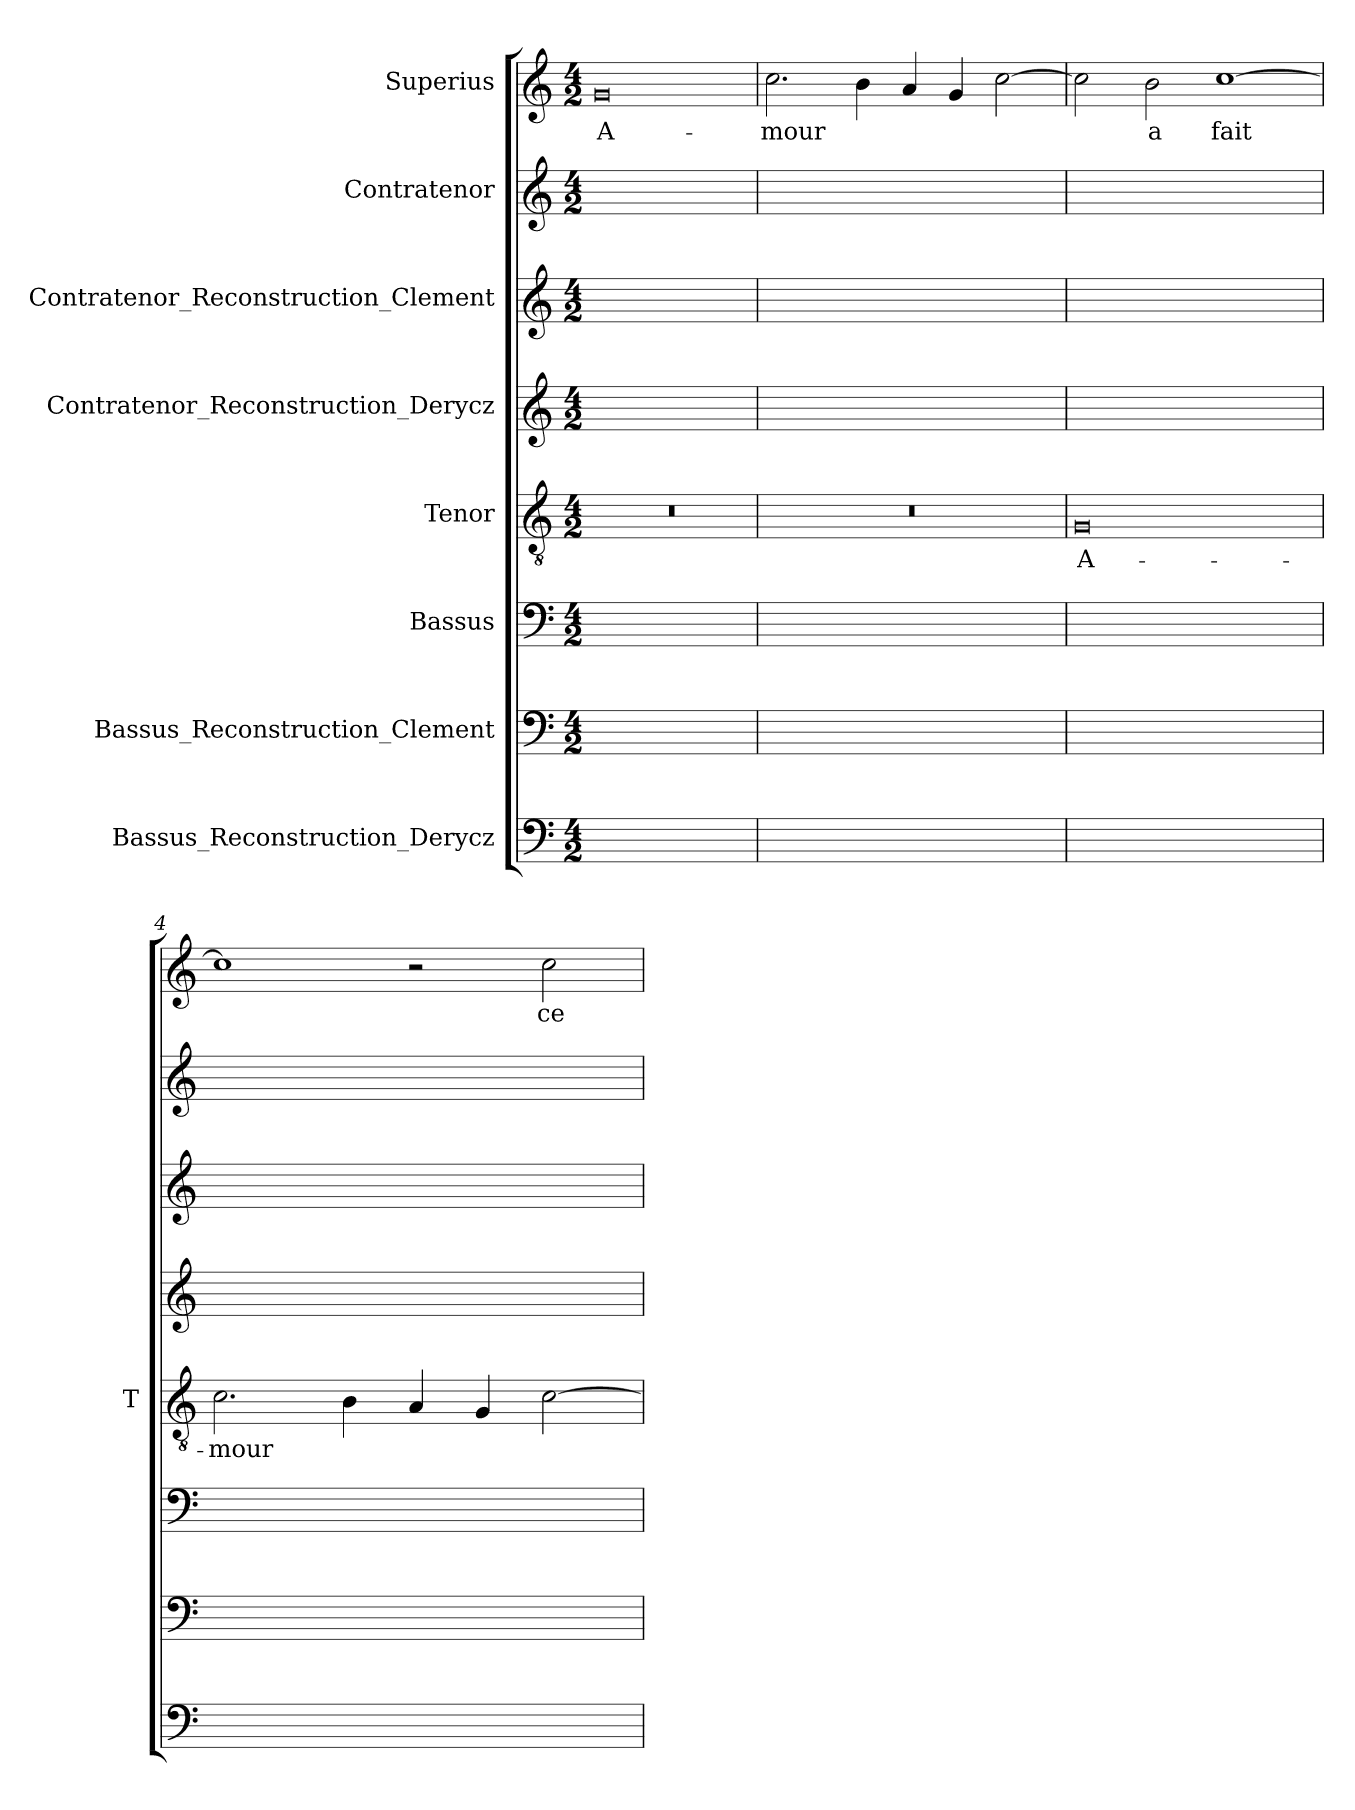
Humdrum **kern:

**kern	**kern	**kern	**kern	**text	**kern	**kern	**kern	**kern	**text
*part8	*part7	*part6	*part5	*part5	*part4	*part3	*part2	*part1	*part1
*staff8	*staff7	*staff6	*staff5	*staff5	*staff4	*staff3	*staff2	*staff1	*staff1
*I"Bassus_Reconstruction_Derycz	*I"Bassus_Reconstruction_Clement	*I"Bassus	*I"Tenor	*	*I"Contratenor_Reconstruction_Derycz	*I"Contratenor_Reconstruction_Clement	*I"Contratenor	*I"Superius	*
*	*	*	*I'T	*	*	*	*	*	*
*clefF4	*clefF4	*clefF4	*clefGv2	*	*clefG2	*clefG2	*clefG2	*clefG2	*
*k[]	*k[]	*k[]	*k[]	*	*k[]	*k[]	*k[]	*k[]	*
*M4/2	*M4/2	*M4/2	*M4/2	*	*M4/2	*M4/2	*M4/2	*M4/2	*
=1	=1	=1	=1	=1	=1	=1	=1	=1	=1
0ryy	0ryy	0ryy	0r	.	0ryy	0ryy	0ryy	0g	A-
=2	=2	=2	=2	=2	=2	=2	=2	=2	=2
0ryy	0ryy	0ryy	0r	.	0ryy	0ryy	0ryy	2.cc	-mour
.	.	.	.	.	.	.	.	4b	.
.	.	.	.	.	.	.	.	4a	.
.	.	.	.	.	.	.	.	4g	.
.	.	.	.	.	.	.	.	[2cc	.
=3	=3	=3	=3	=3	=3	=3	=3	=3	=3
0ryy	0ryy	0ryy	0G	A-	0ryy	0ryy	0ryy	2cc]	.
.	.	.	.	.	.	.	.	2b	-a
.	.	.	.	.	.	.	.	[1cc	-fait
=4	=4	=4	=4	=4	=4	=4	=4	=4	=4
0ryy	0ryy	0ryy	2.c	-mour	0ryy	0ryy	0ryy	1cc]	.
.	.	.	4B	.	.	.	.	.	.
.	.	.	4A	.	.	.	.	2r	.
.	.	.	4G	.	.	.	.	.	.
.	.	.	[2c	.	.	.	.	2cc	-ce
=	=	=	=	=	=	=	=	=	=
*-	*-	*-	*-	*-	*-	*-	*-	*-	*-
